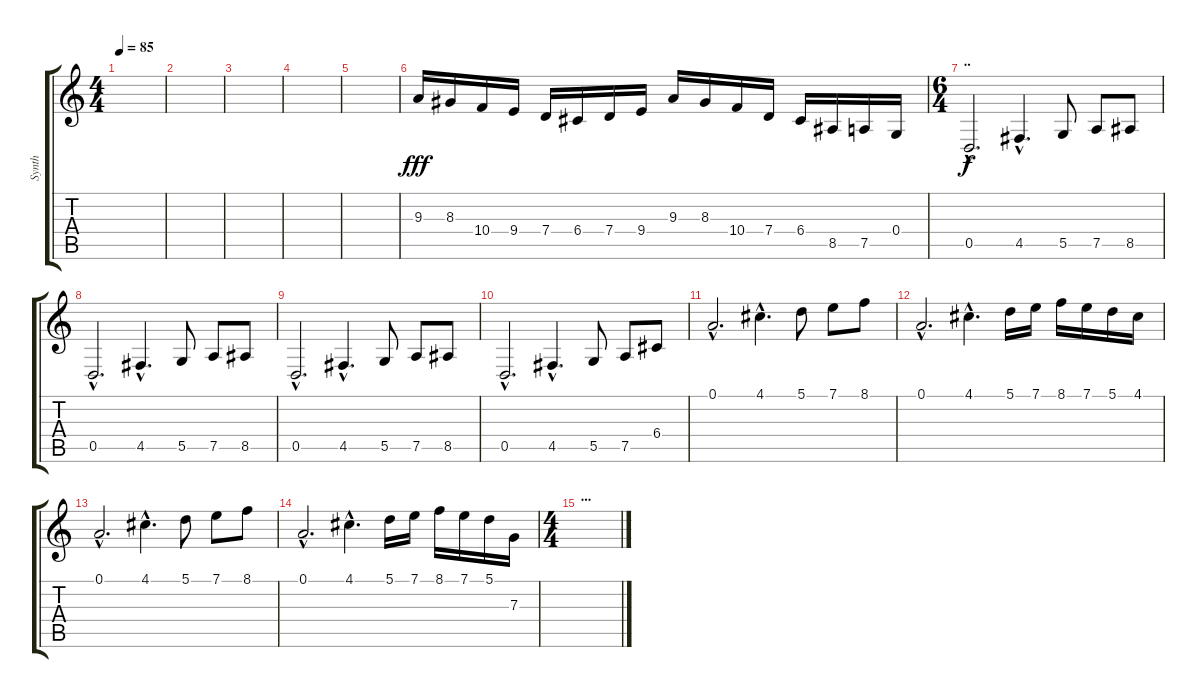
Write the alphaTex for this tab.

\track ("Synth" "Synth") {instrument stringensemble1}
\staff {score tabs}
\tuning (A4 E4 C4 G3 D3 A2) {hide}
\ts (4 4)
\tempo 85
\clef g2
\ks c
|
|
|
|
|
9.3.16{dy fff} 8.3.16 10.4.16 9.4.16 7.4.16 6.4.16 7.4.16 9.4.16 9.3.16 8.3.16 10.4.16 7.4.16 6.4.16 8.5.16 7.5.16 0.4.16 |
\ts (6 4)
\section ("" "..")
0.5{hac}.2{d dy f volume 6} 4.5{hac}.4{d} 5.5.8 7.5.8 8.5.8 |
0.5{hac}.2{d} 4.5{hac}.4{d} 5.5.8 7.5.8 8.5.8 |
0.5{hac}.2{d} 4.5{hac}.4{d} 5.5.8 7.5.8 8.5.8 |
0.5{hac}.2{d} 4.5{hac}.4{d} 5.5.8 7.5.8 6.4.8 |
0.1{hac}.2{d volume 11} 4.1{hac}.4{d} 5.1.8 7.1.8 8.1.8 |
0.1{hac}.2{d} 4.1{hac}.4{d} 5.1.16 7.1.16 8.1.16 7.1.16 5.1.16 4.1.16 |
0.1{hac}.2{d} 4.1{hac}.4{d} 5.1.8 7.1.8 8.1.8 |
0.1{hac}.2{d} 4.1{hac}.4{d} 5.1.16 7.1.16 8.1.16 7.1.16 5.1.16 7.3.16 |
\ts (4 4)
\section ("" "...")
